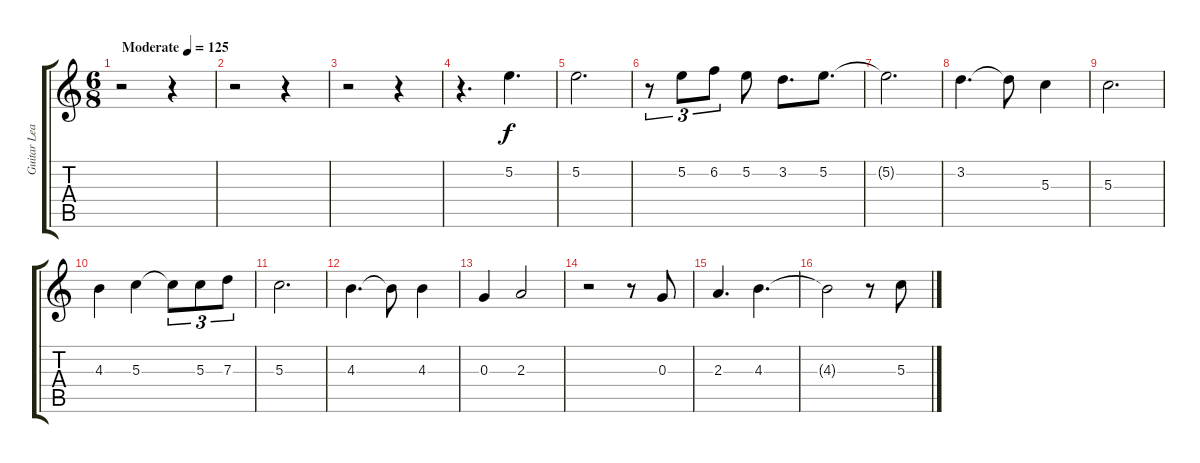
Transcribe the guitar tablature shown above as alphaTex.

\track ("Guitar Lead" "Guitar Lea") {instrument acousticguitarnylon}
\staff {score tabs}
\tuning (E4 B3 G3 D3 A2 E2) {hide}
\ts (6 8)
\tempo (125 "Moderate")
\clef g2
\ks c
r.2{dy f instrument acousticguitarnylon} r.4 |
r.2 r.4 |
r.2 r.4 |
r.4{d} 5.2.4{d} |
5.2.2{d} |
r.8{tu (3 2)} 5.2.8{tu (3 2)} 6.2.8{tu (3 2)} 5.2.8 3.2.8{d} 5.2.8{d} |
5.2{t}.2{d} |
3.2.4{d} 3.2{t}.8 5.3.4 |
5.3.2{d} |
4.3.4 5.3.4 5.3{t}.8{tu (3 2)} 5.3.8{tu (3 2)} 7.3.8{tu (3 2)} |
5.3.2{d} |
4.3.4{d} 4.3{t}.8 4.3.4 |
0.3.4 2.3.2 |
r.2 r.8 0.3.8 |
2.3.4{d} 4.3.4{d} |
4.3{t}.2 r.8 5.3.8
